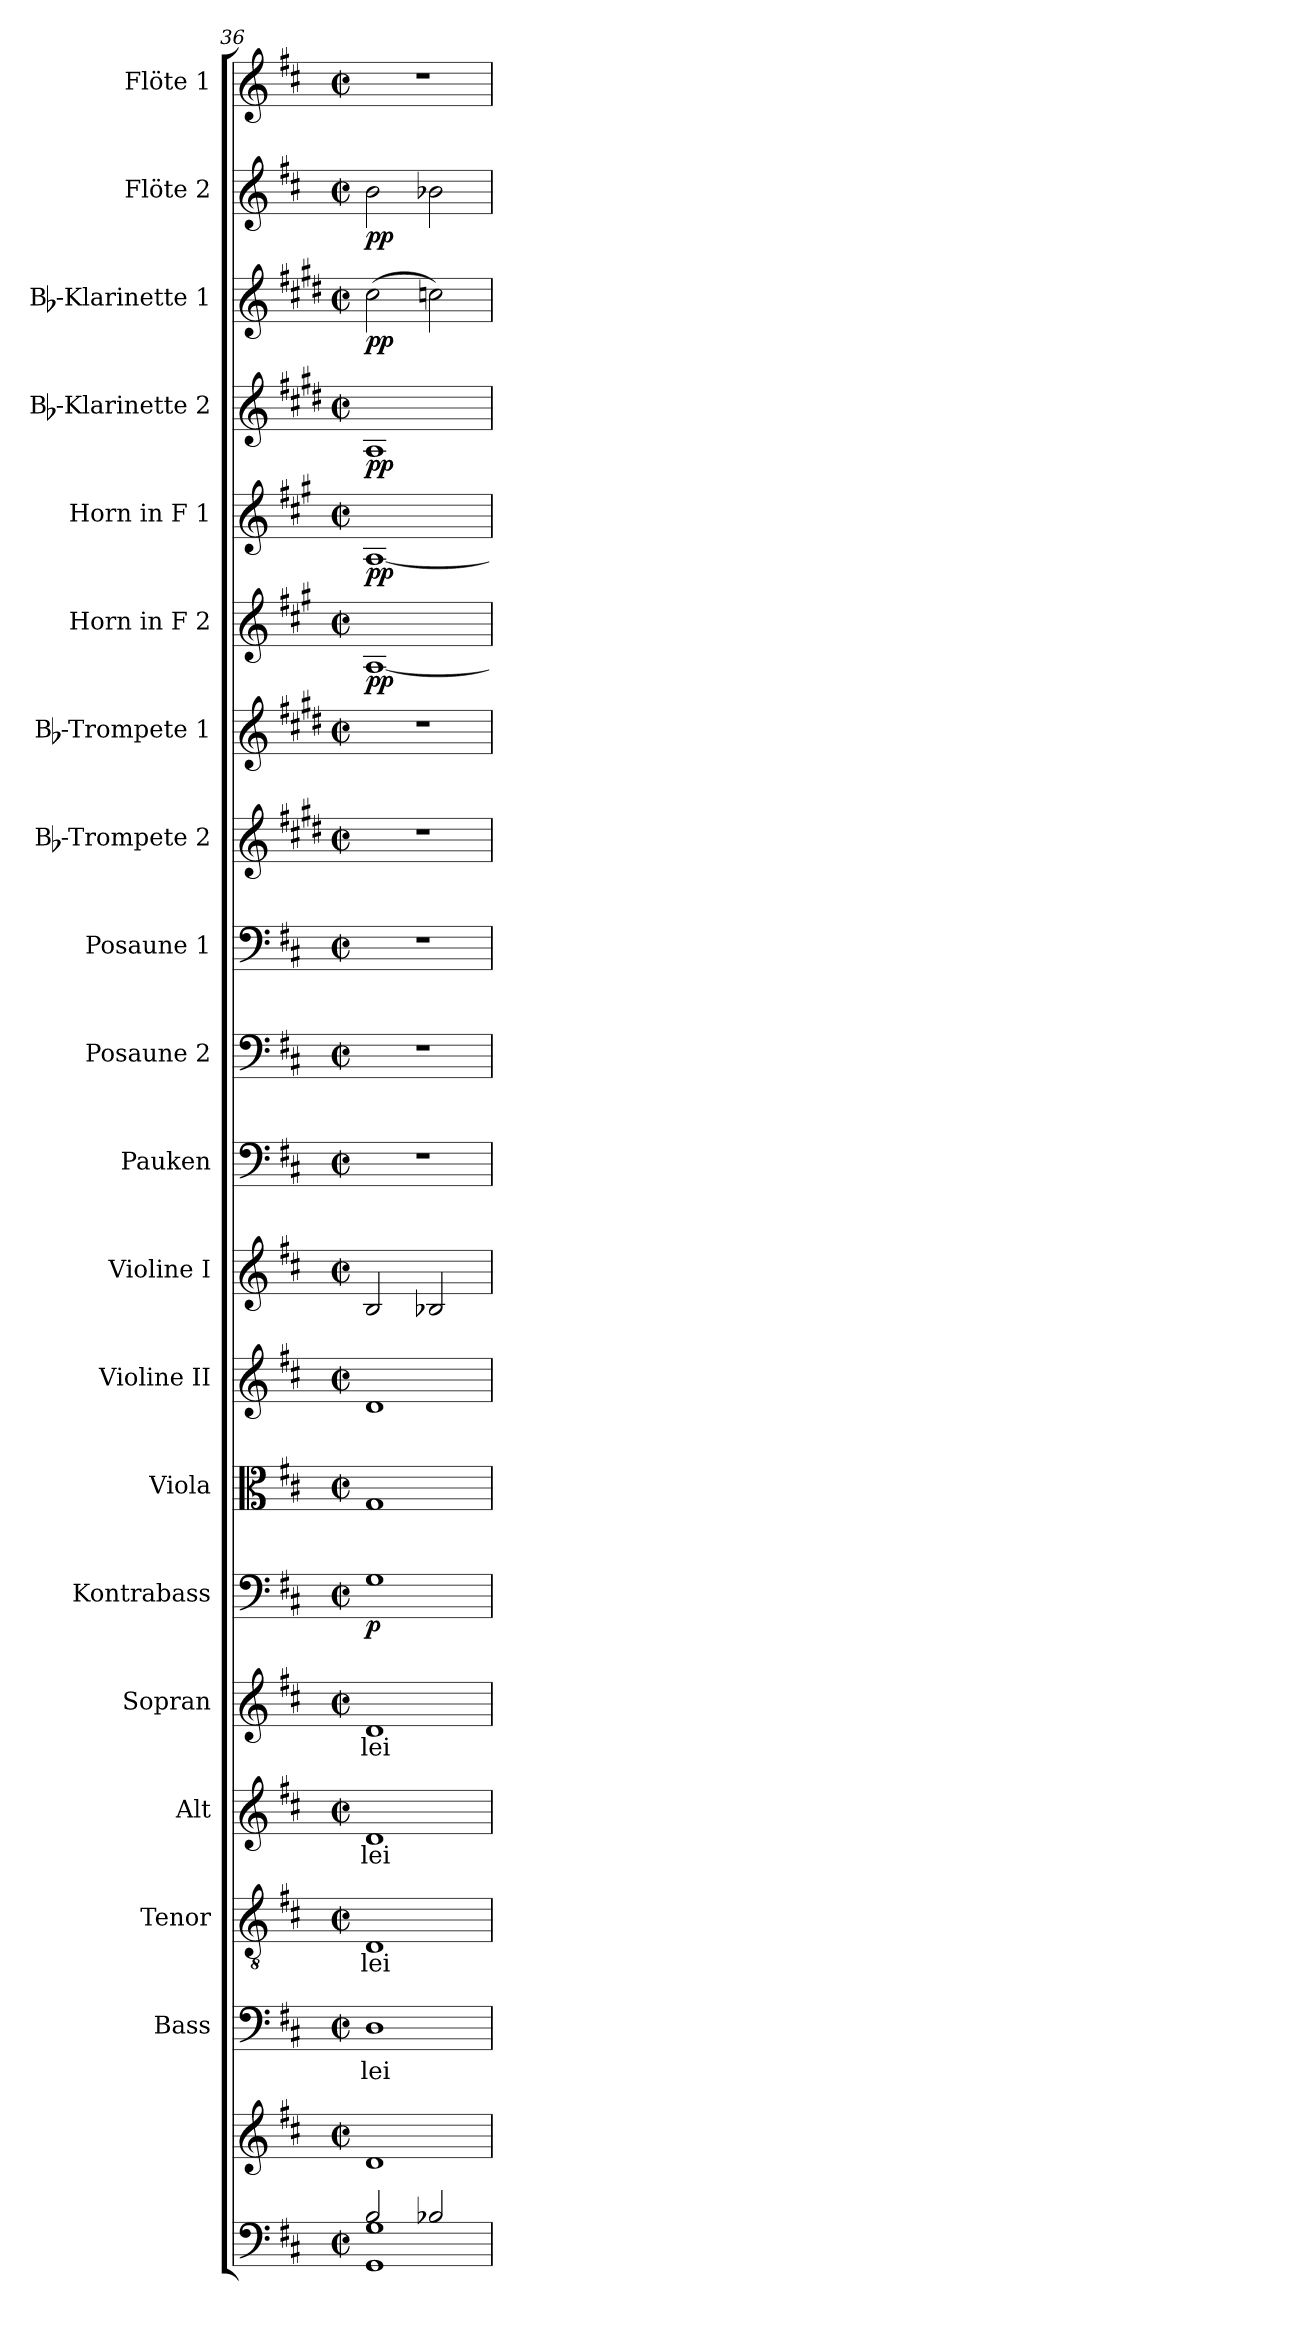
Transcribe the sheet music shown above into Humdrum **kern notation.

**kern	**kern	**kern	**text	**kern	**text	**kern	**text	**kern	**text	**kern	**dynam	**kern	**kern	**kern	**kern	**kern	**kern	**kern	**kern	**kern	**dynam	**kern	**dynam	**kern	**dynam	**kern	**dynam	**kern	**dynam	**kern
*part20	*part20	*part19	*part19	*part18	*part18	*part17	*part17	*part16	*part16	*part15	*part15	*part14	*part13	*part12	*part11	*part10	*part9	*part8	*part7	*part6	*part6	*part5	*part5	*part4	*part4	*part3	*part3	*part2	*part2	*part1
*staff21	*staff20	*staff19	*staff19	*staff18	*staff18	*staff17	*staff17	*staff16	*staff16	*staff15	*staff15	*staff14	*staff13	*staff12	*staff11	*staff10	*staff9	*staff8	*staff7	*staff6	*staff6	*staff5	*staff5	*staff4	*staff4	*staff3	*staff3	*staff2	*staff2	*staff1
*	*	*I"Bass	*	*I"Tenor	*	*I"Alt	*	*I"Sopran	*	*I"Kontrabass	*	*I"Viola	*I"Violine II	*I"Violine I	*I"Pauken	*I"Posaune 2	*I"Posaune 1	*I"Bb-Trompete 2	*I"Bb-Trompete 1	*I"Horn in F 2	*	*I"Horn in F 1	*	*I"Bb-Klarinette 2	*	*I"Bb-Klarinette 1	*	*I"Flöte 2	*	*I"Flöte 1
*	*	*I'B.	*	*I'T.	*	*I'A.	*	*I'S.	*	*I'Kb.	*	*I'Vla.	*I'Vl. II	*I'Vl. I	*I'Pk.	*I'Pos. 2	*I'Pos. 1	*I'Bb Trp. 2	*I'Bb Trp. 1	*	*	*	*	*I'Bb Kl. 2	*	*I'Bb Kl. 1	*	*I'Fl. 2	*	*I'Fl. 1
*clefF4	*clefG2	*clefF4	*	*clefGv2	*	*clefG2	*	*clefG2	*	*clefF4	*	*clefC3	*clefG2	*clefG2	*clefF4	*clefF4	*clefF4	*clefG2	*clefG2	*clefG2	*	*clefG2	*	*clefG2	*	*clefG2	*	*clefG2	*	*clefG2
*	*	*	*	*	*	*	*	*	*	*ITrd7c12	*	*	*	*	*	*	*	*ITrd1c2	*ITrd1c2	*ITrd4c7	*	*ITrd4c7	*	*ITrd1c2	*	*ITrd1c2	*	*	*	*
*k[f#c#]	*k[f#c#]	*k[f#c#]	*	*k[f#c#]	*	*k[f#c#]	*	*k[f#c#]	*	*k[f#c#]	*	*k[f#c#]	*k[f#c#]	*k[f#c#]	*k[f#c#]	*k[f#c#]	*k[f#c#]	*k[f#c#]	*k[f#c#]	*k[f#c#]	*	*k[f#c#]	*	*k[f#c#]	*	*k[f#c#]	*	*k[f#c#]	*	*k[f#c#]
*D:	*D:	*D:	*	*D:	*	*D:	*	*D:	*	*D:	*	*D:	*D:	*D:	*D:	*D:	*D:	*D:	*D:	*D:	*	*D:	*	*D:	*	*D:	*	*D:	*	*D:
*M2/2	*M2/2	*M2/2	*	*M2/2	*	*M2/2	*	*M2/2	*	*M2/2	*	*M2/2	*M2/2	*M2/2	*M2/2	*M2/2	*M2/2	*M2/2	*M2/2	*M2/2	*	*M2/2	*	*M2/2	*	*M2/2	*	*M2/2	*	*M2/2
*met(c|)	*met(c|)	*met(c|)	*	*met(c|)	*	*met(c|)	*	*met(c|)	*	*met(c|)	*	*met(c|)	*met(c|)	*met(c|)	*met(c|)	*met(c|)	*met(c|)	*met(c|)	*met(c|)	*met(c|)	*	*met(c|)	*	*met(c|)	*	*met(c|)	*	*met(c|)	*	*met(c|)
=36	=36	=36	=36	=36	=36	=36	=36	=36	=36	=36	=36	=36	=36	=36	=36	=36	=36	=36	=36	=36	=36	=36	=36	=36	=36	=36	=36	=36	=36	=36
*^	*	*	*	*	*	*	*	*	*	*	*	*	*	*	*	*	*	*	*	*	*	*	*	*	*	*	*	*	*	*
!	!	!	!	!LO:LY:b	!	!LO:LY:b	!	!LO:LY:b	!	!LO:LY:b	!	!LO:DY:b	!	!	!	!	!	!	!	!	!	!LO:DY:b	!	!LO:DY:b	!	!LO:DY:b	!	!LO:DY:b	!	!LO:DY:b	!
2B/	1GG 1G	1d	1D	-lei-	1D	-lei-	1d	-lei-	1d	-lei-	1GG	p	1G	1d	2B/	1r	1r	1r	1r	1r	[1D	pp	[1D	pp	1G	pp	(>2b\	pp	2b\	pp	1r
2B-X/	.	.	.	.	.	.	.	.	.	.	.	.	.	.	2B-X/	.	.	.	.	.	.	.	.	.	.	.	2b-X\)	.	2b-X\	.	.
*v	*v	*	*	*	*	*	*	*	*	*	*	*	*	*	*	*	*	*	*	*	*	*	*	*	*	*	*	*	*	*	*
=	=	=	=	=	=	=	=	=	=	=	=	=	=	=	=	=	=	=	=	=	=	=	=	=	=	=	=	=	=	=
*-	*-	*-	*-	*-	*-	*-	*-	*-	*-	*-	*-	*-	*-	*-	*-	*-	*-	*-	*-	*-	*-	*-	*-	*-	*-	*-	*-	*-	*-	*-
